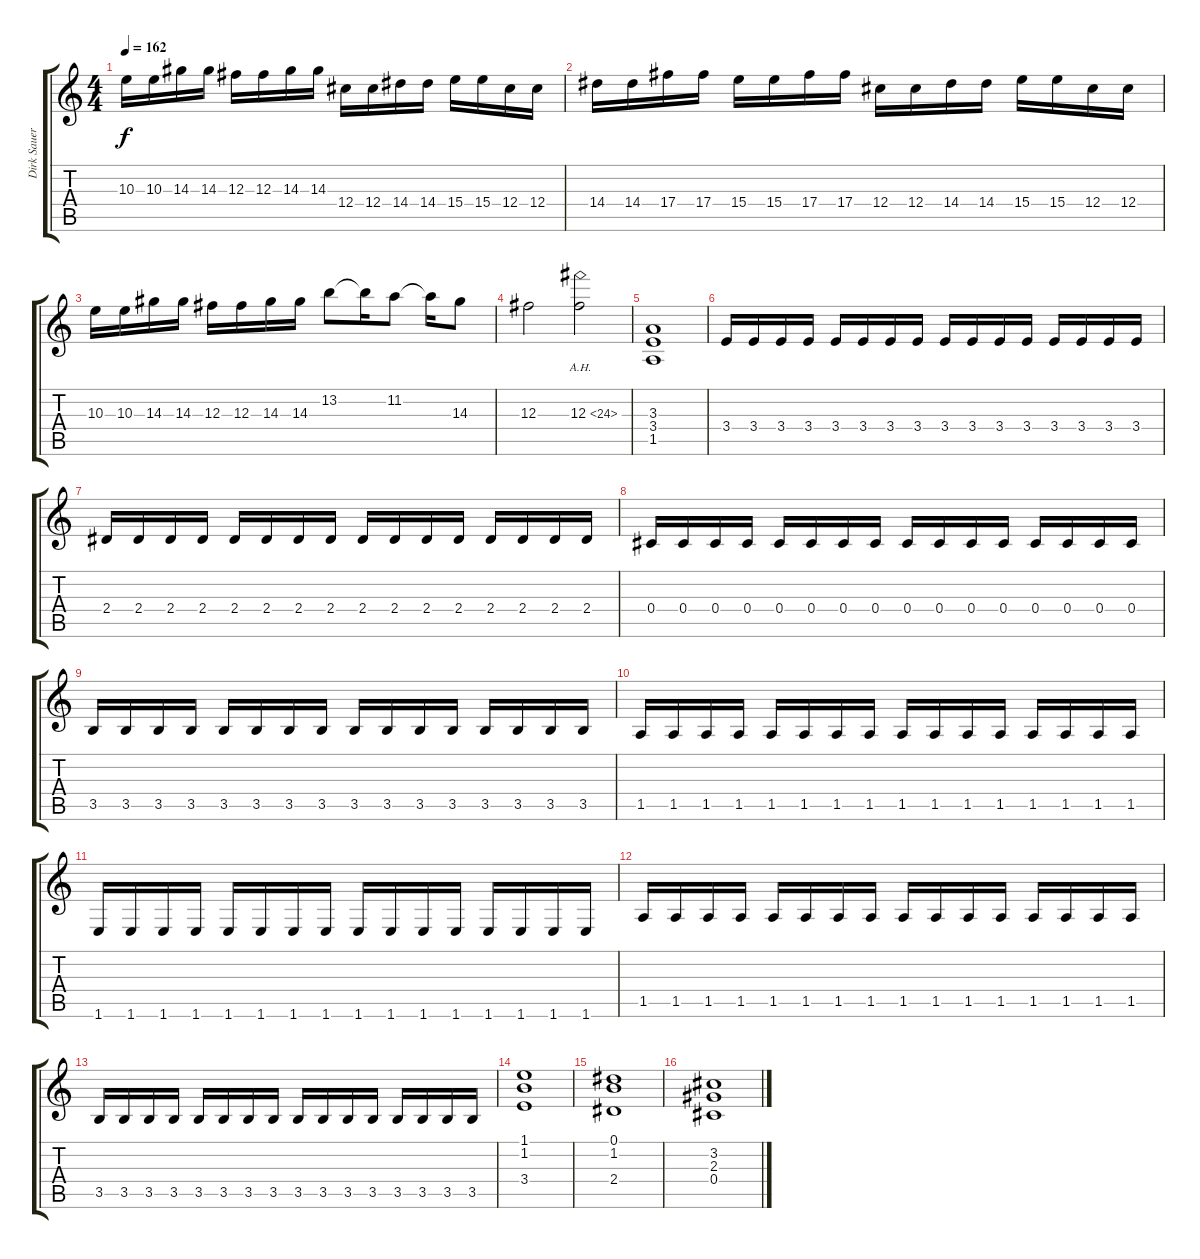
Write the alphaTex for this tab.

\track ("Dirk Sauer" "Dirk Sauer") {instrument distortionguitar}
\staff {score tabs}
\tuning (Eb4 Bb3 Gb3 Db3 Ab2 Eb2) {hide}
\ts (4 4)
\tempo 162
\clef g2
\ks c
10.3.16{dy f} 10.3.16 14.3.16 14.3.16 12.3.16 12.3.16 14.3.16 14.3.16 12.4.16 12.4.16 14.4.16 14.4.16 15.4.16 15.4.16 12.4.16 12.4.16 |
14.4.16 14.4.16 17.4.16 17.4.16 15.4.16 15.4.16 17.4.16 17.4.16 12.4.16 12.4.16 14.4.16 14.4.16 15.4.16 15.4.16 12.4.16 12.4.16 |
10.3.16 10.3.16 14.3.16 14.3.16 12.3.16 12.3.16 14.3.16 14.3.16 13.2.8 13.2{t}.16 11.2.8 11.2{t}.16 14.3.8 |
12.3.2 12.3{ah 12}.2 |
(3.3 3.4 1.5).1 |
3.4.16 3.4.16 3.4.16 3.4.16 3.4.16 3.4.16 3.4.16 3.4.16 3.4.16 3.4.16 3.4.16 3.4.16 3.4.16 3.4.16 3.4.16 3.4.16 |
2.4.16 2.4.16 2.4.16 2.4.16 2.4.16 2.4.16 2.4.16 2.4.16 2.4.16 2.4.16 2.4.16 2.4.16 2.4.16 2.4.16 2.4.16 2.4.16 |
0.4.16 0.4.16 0.4.16 0.4.16 0.4.16 0.4.16 0.4.16 0.4.16 0.4.16 0.4.16 0.4.16 0.4.16 0.4.16 0.4.16 0.4.16 0.4.16 |
3.5.16 3.5.16 3.5.16 3.5.16 3.5.16 3.5.16 3.5.16 3.5.16 3.5.16 3.5.16 3.5.16 3.5.16 3.5.16 3.5.16 3.5.16 3.5.16 |
1.5.16 1.5.16 1.5.16 1.5.16 1.5.16 1.5.16 1.5.16 1.5.16 1.5.16 1.5.16 1.5.16 1.5.16 1.5.16 1.5.16 1.5.16 1.5.16 |
1.6.16 1.6.16 1.6.16 1.6.16 1.6.16 1.6.16 1.6.16 1.6.16 1.6.16 1.6.16 1.6.16 1.6.16 1.6.16 1.6.16 1.6.16 1.6.16 |
1.5.16 1.5.16 1.5.16 1.5.16 1.5.16 1.5.16 1.5.16 1.5.16 1.5.16 1.5.16 1.5.16 1.5.16 1.5.16 1.5.16 1.5.16 1.5.16 |
3.5.16 3.5.16 3.5.16 3.5.16 3.5.16 3.5.16 3.5.16 3.5.16 3.5.16 3.5.16 3.5.16 3.5.16 3.5.16 3.5.16 3.5.16 3.5.16 |
(1.1 1.2 3.4).1 |
(0.1 1.2 2.4).1 |
(3.2 2.3 0.4).1
